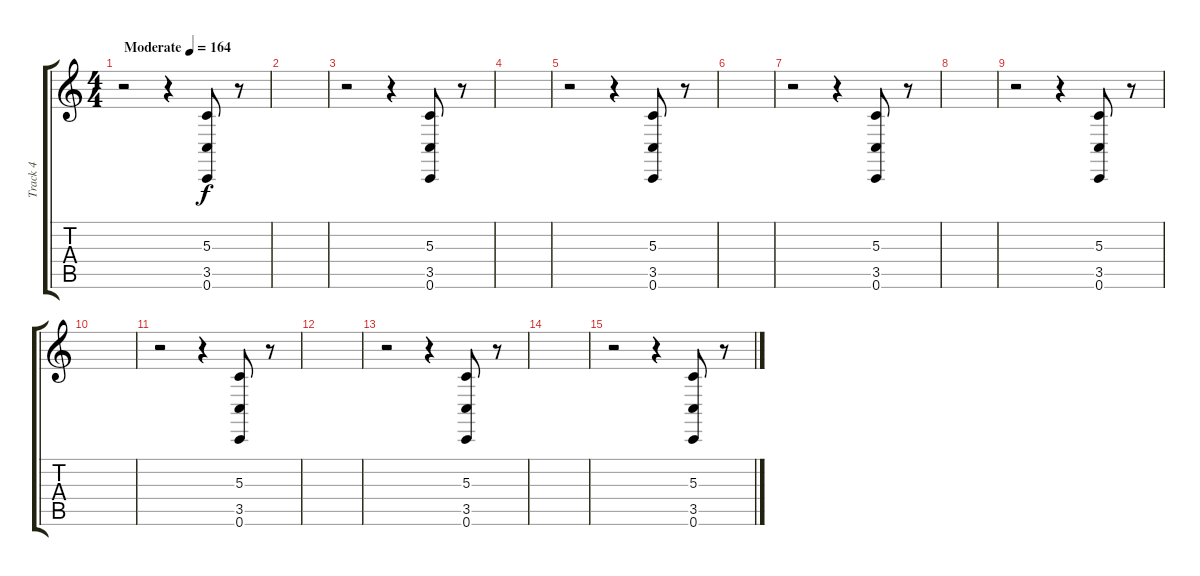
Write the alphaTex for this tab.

\track ("Track 4" "Track 4") {instrument voiceoohs}
\staff {score tabs}
\tuning (E4 B3 G3 D3 A2 C2) {hide}
\ts (4 4)
\tempo (164 "Moderate")
\clef g2
\ks c
r.2{dy f instrument voiceoohs} r.4 (5.3 3.5 0.6).8 r.8 |
|
r.2 r.4 (5.3 3.5 0.6).8 r.8 |
|
r.2 r.4 (5.3 3.5 0.6).8 r.8 |
|
r.2 r.4 (5.3 3.5 0.6).8 r.8 |
|
r.2 r.4 (5.3 3.5 0.6).8 r.8 |
|
r.2 r.4 (5.3 3.5 0.6).8 r.8 |
|
r.2 r.4 (5.3 3.5 0.6).8 r.8 |
|
r.2 r.4 (5.3 3.5 0.6).8 r.8
